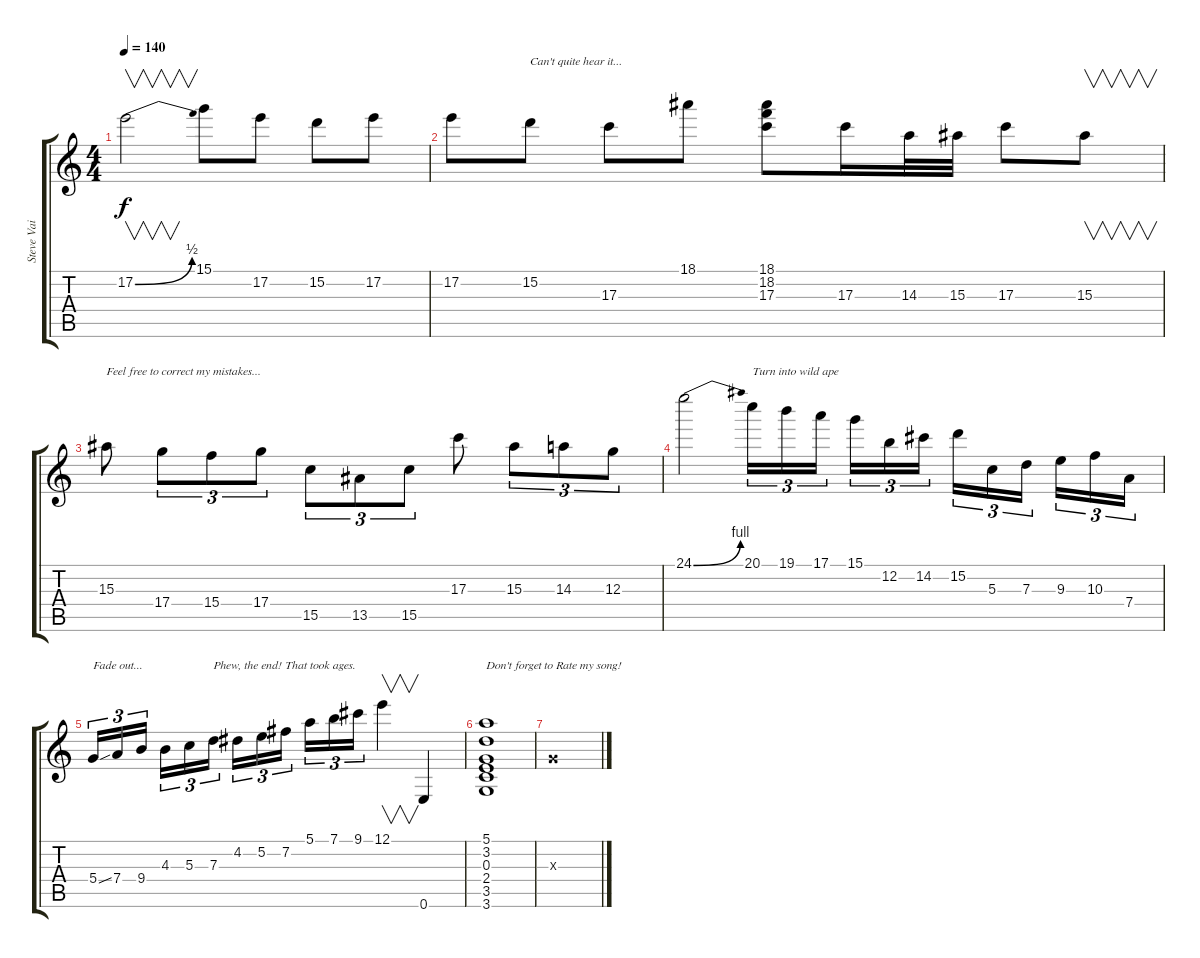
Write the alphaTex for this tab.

\track ("Steve Vai" "Steve Vai") {instrument overdrivenguitar}
\staff {score tabs}
\tuning (E4 B3 G3 D3 A2 E2) {hide}
\ts (4 4)
\tempo 140
\clef g2
\ks c
17.2{be (bend 0 0 60 2)}.2{v dy f} 15.1.8 17.2.8 15.2.8 17.2.8 |
17.2.8 15.2.8{txt "Can't quite hear it..."} 17.3.8 18.1.8 (18.1 18.2 17.3).8 17.3.16 14.3.32 15.3.32 17.3.8 15.3.8{v} |
15.3.8{txt "Feel free to correct my mistakes... "} 17.4.8{tu (3 2)} 15.4.8{tu (3 2)} 17.4.8{tu (3 2)} 15.5.8{tu (3 2)} 13.5.8{tu (3 2)} 15.5.8{tu (3 2)} 17.3.8 15.3.8{tu (3 2)} 14.3.8{tu (3 2)} 12.3.8{tu (3 2)} |
24.1{be (bend 0 0 60 4)}.2 20.1.16{tu (3 2) txt "Turn into wild ape"} 19.1.16{tu (3 2)} 17.1.16{tu (3 2)} 15.1.16{tu (3 2)} 12.2.16{tu (3 2)} 14.2.16{tu (3 2)} 15.2.16{tu (3 2)} 5.3.16{tu (3 2)} 7.3.16{tu (3 2)} 9.3.16{tu (3 2)} 10.3.16{tu (3 2)} 7.4.16{tu (3 2)} |
5.4{ss}.16{tu (3 2) txt "Fade out..."} 7.4.16{tu (3 2)} 9.4.16{tu (3 2)} 4.3.16{tu (3 2)} 5.3.16{tu (3 2)} 7.3.16{tu (3 2) txt "Phew, the end! That took ages."} 4.2.16{tu (3 2)} 5.2.16{tu (3 2)} 7.2.16{tu (3 2)} 5.1.16{tu (3 2)} 7.1.16{tu (3 2)} 9.1.16{tu (3 2)} 12.1.4{v} 0.6.4 |
(5.1 3.2 0.3 2.4 3.5 3.6).1{txt "Don't forget to Rate my song! "} |
0.3{x}.1
